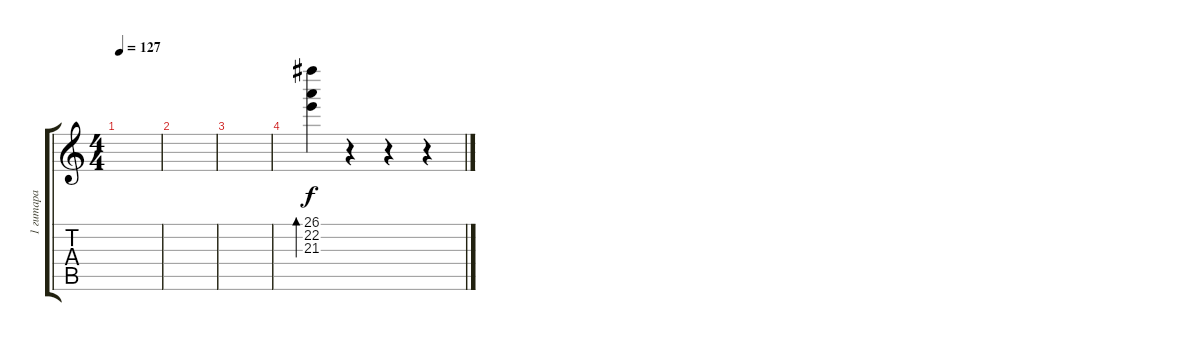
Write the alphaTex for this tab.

\track ("1 гитара" "1 гитара") {instrument acousticguitarsteel}
\staff {score tabs}
\tuning (E4 B3 G3 D3 A2 E2) {hide}
\ts (4 4)
\tempo 127
\clef g2
\ks c
|
|
|
(26.1 22.2 21.3).4{bd 480} r.4 r.4 r.4
